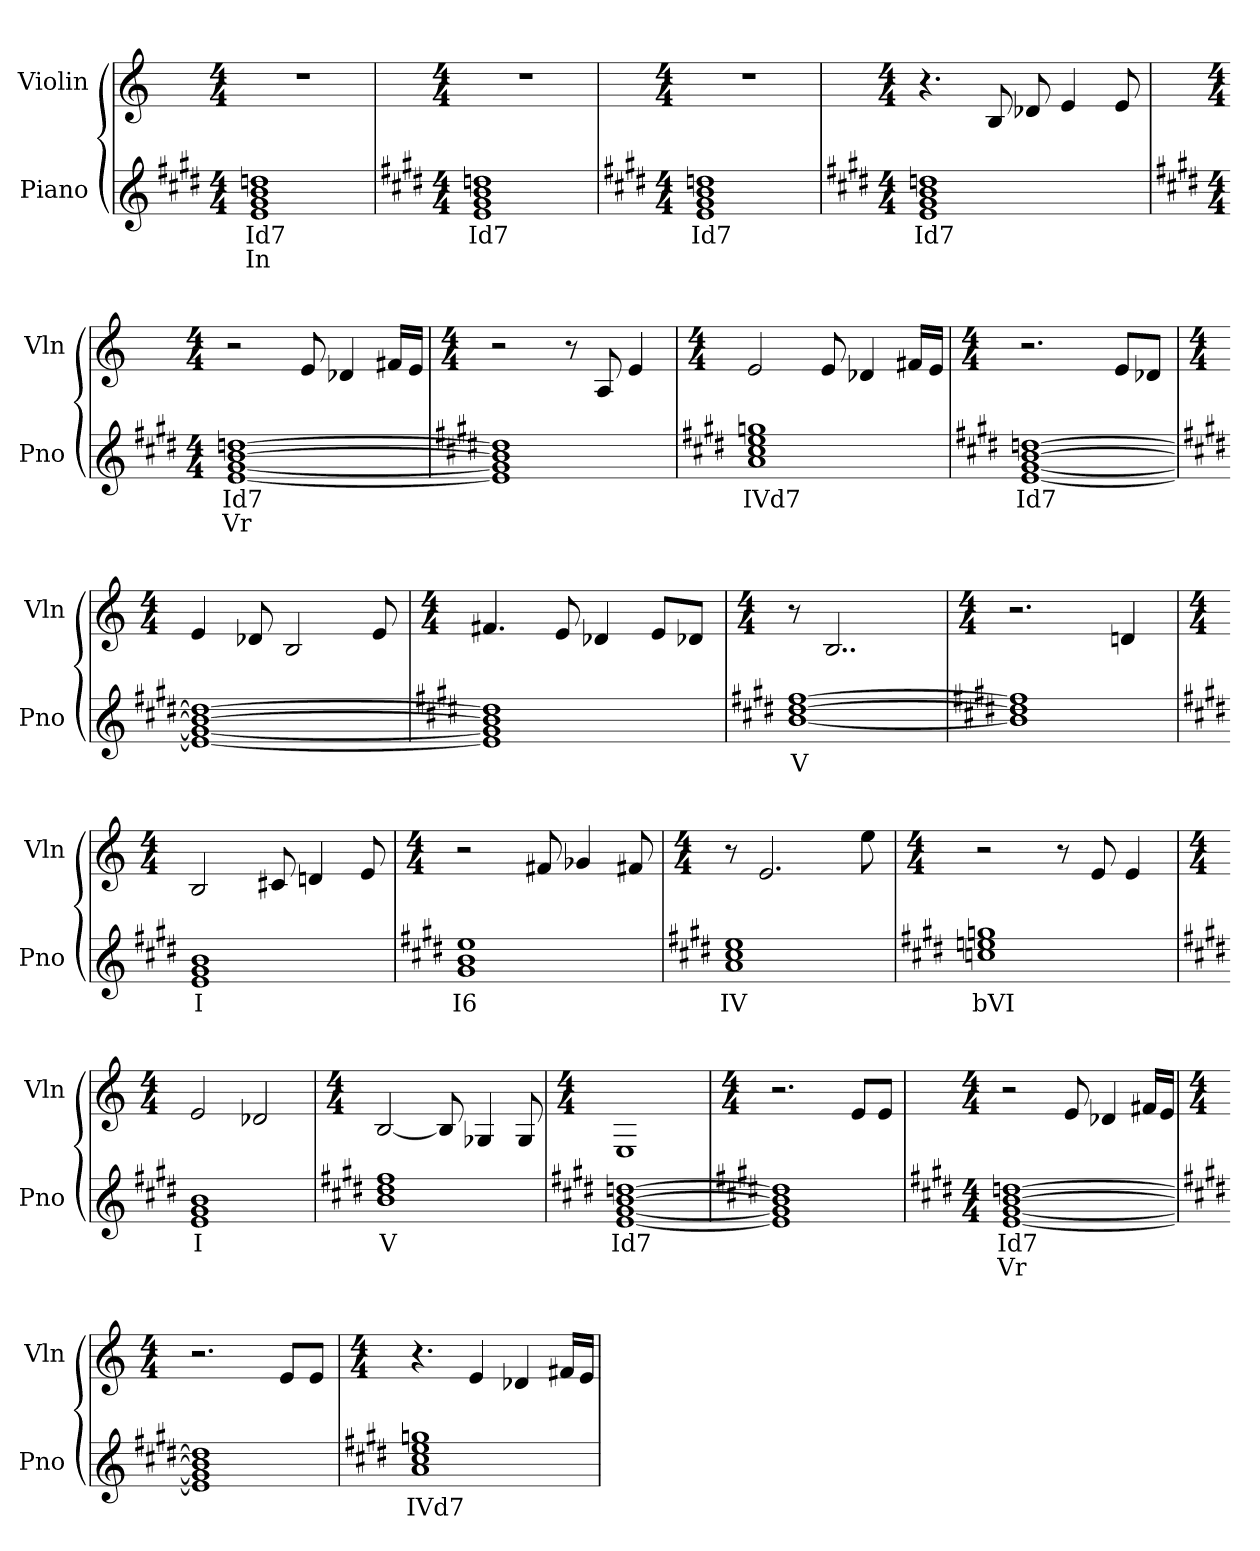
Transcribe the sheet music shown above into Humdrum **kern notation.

**kern	**text	**text	**kern
*part2	*part2	*part2	*part1
*staff2	*staff2	*staff2	*staff1
*I"Piano	*	*	*I"Violin
*I'Pno	*	*	*I'Vln
*k[f#c#g#d#]	*	*	*
*E:	*	*	*
*M4/4	*	*	*M4/4
=	=	=	=
1e 1g# 1b 1ddn	Id7	In	1r
=	=	=	=
*k[f#c#g#d#]	*	*	*
*E:	*	*	*
*M4/4	*	*	*M4/4
1e 1g# 1b 1ddn	Id7	.	1r
=	=	=	=
*k[f#c#g#d#]	*	*	*
*E:	*	*	*
*M4/4	*	*	*M4/4
1e 1g# 1b 1ddn	Id7	.	1r
=	=	=	=
*k[f#c#g#d#]	*	*	*
*E:	*	*	*
*M4/4	*	*	*M4/4
1e 1g# 1b 1ddn	Id7	.	4.r
.	.	.	8B
.	.	.	8d-X
.	.	.	4e
.	.	.	8e
=	=	=	=
*k[f#c#g#d#]	*	*	*
*E:	*	*	*
*M4/4	*	*	*M4/4
[1e [1g# [1b [1ddn	Id7	Vr	2r
.	.	.	8e
.	.	.	4d-X
.	.	.	16f#XLL
.	.	.	16eJJ
=	=	=	=
*k[f#c#g#d#]	*	*	*
*E:	*	*	*
*	*	*	*M4/4
1e] 1g#] 1b] 1ddn]	.	.	2r
.	.	.	8r
.	.	.	8A
.	.	.	4e
=	=	=	=
*k[f#c#g#d#]	*	*	*
*E:	*	*	*
*	*	*	*M4/4
1a 1cc# 1ee 1ggn	IVd7	.	2e
.	.	.	8e
.	.	.	4d-X
.	.	.	16f#XLL
.	.	.	16eJJ
=	=	=	=
*k[f#c#g#d#]	*	*	*
*E:	*	*	*
*	*	*	*M4/4
[1e [1g# [1b [1ddn	Id7	.	2.r
.	.	.	8eL
.	.	.	8d-XJ
=	=	=	=
*k[f#c#g#d#]	*	*	*
*E:	*	*	*
*	*	*	*M4/4
1e_ 1g#_ 1b_ 1ddn_	.	.	4e
.	.	.	8d-X
.	.	.	2B
.	.	.	8e
=	=	=	=
*k[f#c#g#d#]	*	*	*
*E:	*	*	*
*	*	*	*M4/4
1e] 1g#] 1b] 1ddn]	.	.	4.f#X
.	.	.	8e
.	.	.	4d-X
.	.	.	8eL
.	.	.	8d-XJ
=	=	=	=
*k[f#c#g#d#]	*	*	*
*E:	*	*	*
*	*	*	*M4/4
[1b [1dd# [1ff#	V	.	8r
.	.	.	2..B
=	=	=	=
*k[f#c#g#d#]	*	*	*
*E:	*	*	*
*	*	*	*M4/4
1b] 1dd#] 1ff#]	.	.	2.r
.	.	.	4dn
=	=	=	=
*k[f#c#g#d#]	*	*	*
*E:	*	*	*
*	*	*	*M4/4
1e 1g# 1b	I	.	2B
.	.	.	8c#X
.	.	.	4dn
.	.	.	8e
=	=	=	=
*k[f#c#g#d#]	*	*	*
*E:	*	*	*
*	*	*	*M4/4
1g# 1b 1ee	I6	.	2r
.	.	.	8f#X
.	.	.	4g-X
.	.	.	8f#X
=	=	=	=
*k[f#c#g#d#]	*	*	*
*E:	*	*	*
*	*	*	*M4/4
1a 1cc# 1ee	IV	.	8r
.	.	.	2.e
.	.	.	8ee
=	=	=	=
*k[f#c#g#d#]	*	*	*
*E:	*	*	*
*	*	*	*M4/4
1ccn 1een 1ggn	bVI	.	2r
.	.	.	8r
.	.	.	8e
.	.	.	4e
=	=	=	=
*k[f#c#g#d#]	*	*	*
*E:	*	*	*
*	*	*	*M4/4
1e 1g# 1b	I	.	2e
.	.	.	2d-X
=	=	=	=
*k[f#c#g#d#]	*	*	*
*E:	*	*	*
*	*	*	*M4/4
1b 1dd# 1ff#	V	.	[2B
.	.	.	8B]
.	.	.	4G-X
.	.	.	8G-
=	=	=	=
*k[f#c#g#d#]	*	*	*
*E:	*	*	*
*	*	*	*M4/4
[1e [1g# [1b [1ddn	Id7	.	1E
=	=	=	=
*k[f#c#g#d#]	*	*	*
*E:	*	*	*
*	*	*	*M4/4
1e] 1g#] 1b] 1ddn]	.	.	2.r
.	.	.	8eL
.	.	.	8eJ
=	=	=	=
*k[f#c#g#d#]	*	*	*
*E:	*	*	*
*M4/4	*	*	*M4/4
[1e [1g# [1b [1ddn	Id7	Vr	2r
.	.	.	8e
.	.	.	4d-X
.	.	.	16f#XLL
.	.	.	16eJJ
=	=	=	=
*k[f#c#g#d#]	*	*	*
*E:	*	*	*
*	*	*	*M4/4
1e] 1g#] 1b] 1ddn]	.	.	2.r
.	.	.	8eL
.	.	.	8eJ
=	=	=	=
*k[f#c#g#d#]	*	*	*
*E:	*	*	*
*	*	*	*M4/4
1a 1cc# 1ee 1ggn	IVd7	.	4.r
.	.	.	4e
.	.	.	4d-X
.	.	.	16f#XLL
.	.	.	16eJJ
=	=	=	=
*-	*-	*-	*-
